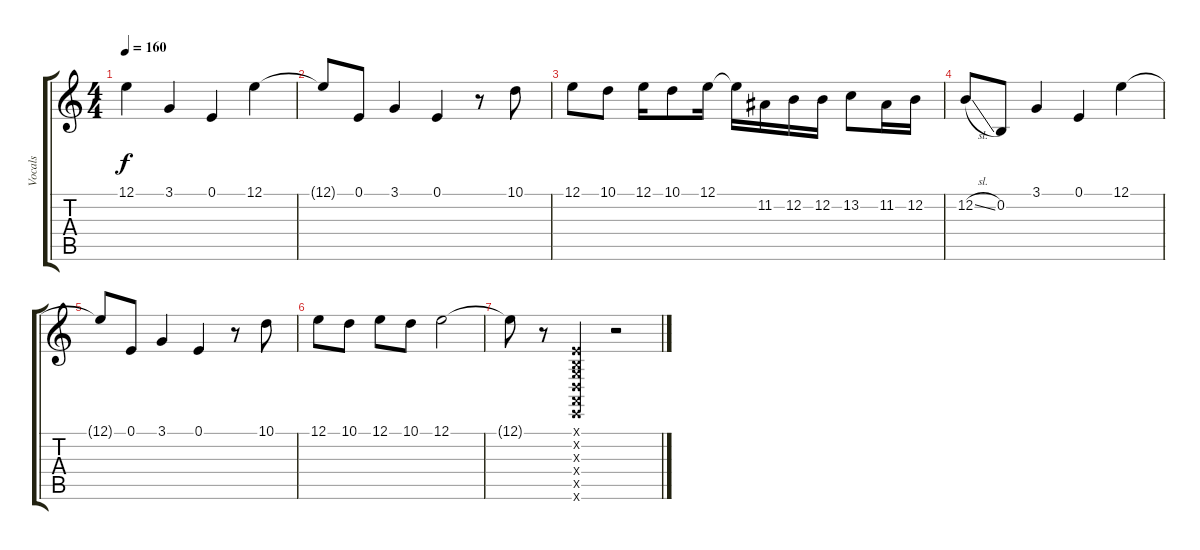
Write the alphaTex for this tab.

\track ("Vocals" "Vocals") {instrument altosax}
\staff {score tabs}
\tuning (E4 B3 G3 D3 A2 E2) {hide}
\ts (4 4)
\tempo 160
\clef g2
\ks c
12.1.4{dy f} 3.1.4 0.1.4 12.1.4 |
12.1{t}.8 0.1.8 3.1.4 0.1.4 r.8 10.1.8 |
12.1.8 10.1.8 12.1.16 10.1.8 12.1.16 12.1{t}.16 11.2.16 12.2.16 12.2.16 13.2.8 11.2.16 12.2.16 |
12.2{sl}.8 0.2.8 3.1.4 0.1.4 12.1.4 |
12.1{t}.8 0.1.8 3.1.4 0.1.4 r.8 10.1.8 |
12.1.8 10.1.8 12.1.8 10.1.8 12.1.2 |
12.1{t}.8 r.8 (0.1{x} 0.2{x} 0.3{x} 0.4{x} 0.5{x} 0.6{x}).4 r.2
